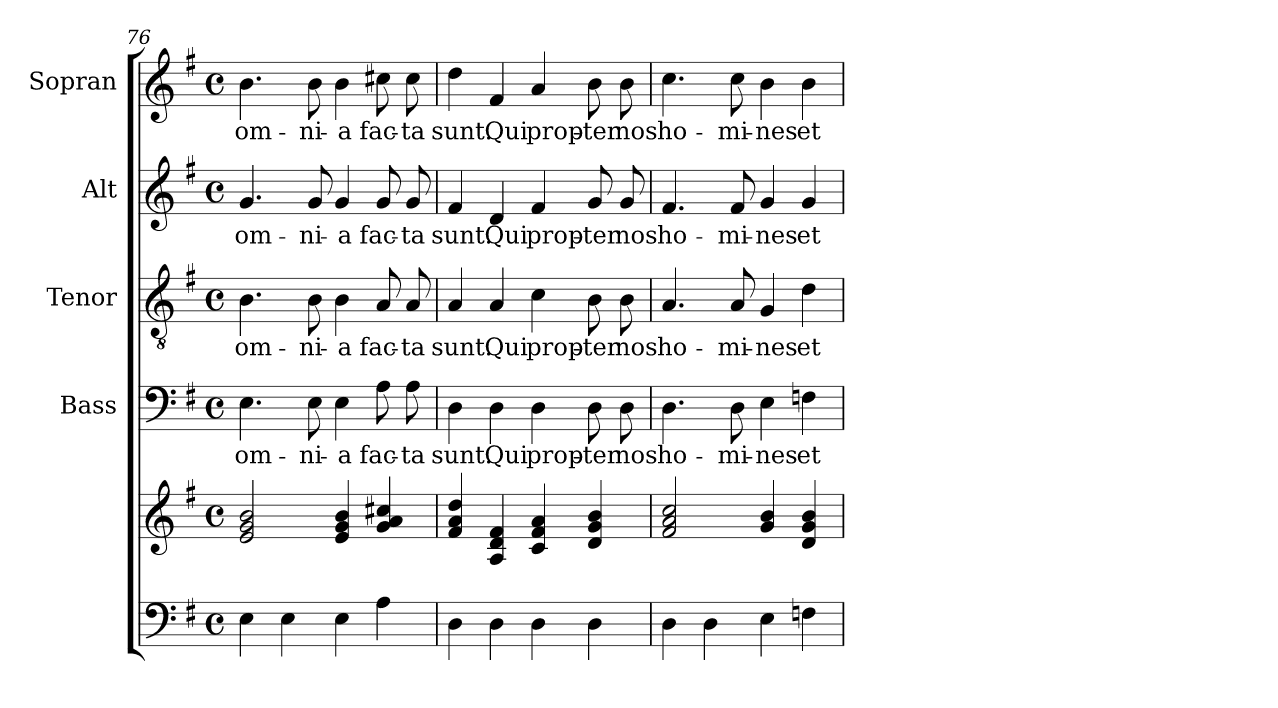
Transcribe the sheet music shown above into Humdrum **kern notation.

**kern	**kern	**kern	**text	**kern	**text	**kern	**text	**kern	**text
*part5	*part5	*part4	*part4	*part3	*part3	*part2	*part2	*part1	*part1
*staff6	*staff5	*staff4	*staff4	*staff3	*staff3	*staff2	*staff2	*staff1	*staff1
*	*	*I"Bass	*	*I"Tenor	*	*I"Alt	*	*I"Sopran	*
*	*	*I'B.	*	*I'T.	*	*I'A.	*	*I'S.	*
*clefF4	*clefG2	*clefF4	*	*clefGv2	*	*clefG2	*	*clefG2	*
*k[f#]	*k[f#]	*k[f#]	*	*k[f#]	*	*k[f#]	*	*k[f#]	*
*G:	*G:	*G:	*	*G:	*	*G:	*	*G:	*
*M4/4	*M4/4	*M4/4	*	*M4/4	*	*M4/4	*	*M4/4	*
*met(c)	*met(c)	*met(c)	*	*met(c)	*	*met(c)	*	*met(c)	*
=76	=76	=76	=76	=76	=76	=76	=76	=76	=76
!	!	!	!LO:LY:b	!	!LO:LY:b	!	!LO:LY:b	!	!LO:LY:b
4E\	2e/ 2g/ 2b/	4.E\	om-	4.B\	om-	4.g/	om-	4.b\	om-
4E\	.	.	.	.	.	.	.	.	.
!	!	!	!LO:LY:b	!	!LO:LY:b	!	!LO:LY:b	!	!LO:LY:b
.	.	8E\	-ni-	8B\	-ni-	8g/	-ni-	8b\	-ni-
!	!	!	!LO:LY:b	!	!LO:LY:b	!	!LO:LY:b	!	!LO:LY:b
4E\	4e/ 4g/ 4b/	4E\	-a	4B\	-a	4g/	-a	4b\	-a
!	!	!	!LO:LY:b	!	!LO:LY:b	!	!LO:LY:b	!	!LO:LY:b
4A\	4g/ 4a/ 4cc#X/	8A\	fac-	8A/	fac-	8g/	fac-	8cc#X\	fac-
!	!	!	!LO:LY:b	!	!LO:LY:b	!	!LO:LY:b	!	!LO:LY:b
.	.	8A\	-ta	8A/	-ta	8g/	-ta	8cc#\	-ta
!!LO:PB:g=z
=77	=77	=77	=77	=77	=77	=77	=77	=77	=77
!	!	!	!LO:LY:b	!	!LO:LY:b	!	!LO:LY:b	!	!LO:LY:b
4D\	4f#/ 4a/ 4dd/	4D\	sunt.	4A/	sunt.	4f#/	sunt.	4dd\	sunt.
!	!	!	!LO:LY:b	!	!LO:LY:b	!	!LO:LY:b	!	!LO:LY:b
4D\	4A/ 4d/ 4f#/	4D\	Qui	4A/	Qui	4d/	Qui	4f#/	Qui
!	!	!	!LO:LY:b	!	!LO:LY:b	!	!LO:LY:b	!	!LO:LY:b
4D\	4c/ 4f#/ 4a/	4D\	prop-	4c\	prop-	4f#/	prop-	4a/	prop-
!	!	!	!LO:LY:b	!	!LO:LY:b	!	!LO:LY:b	!	!LO:LY:b
4D\	4d/ 4g/ 4b/	8D\	-ter	8B\	-ter	8g/	-ter	8b\	-ter
!	!	!	!LO:LY:b	!	!LO:LY:b	!	!LO:LY:b	!	!LO:LY:b
.	.	8D\	nos	8B\	nos	8g/	nos	8b\	nos
=78	=78	=78	=78	=78	=78	=78	=78	=78	=78
!	!	!	!LO:LY:b	!	!LO:LY:b	!	!LO:LY:b	!	!LO:LY:b
4D\	2f#/ 2a/ 2cc/	4.D\	ho-	4.A/	ho-	4.f#/	ho-	4.cc\	ho-
4D\	.	.	.	.	.	.	.	.	.
!	!	!	!LO:LY:b	!	!LO:LY:b	!	!LO:LY:b	!	!LO:LY:b
.	.	8D\	-mi-	8A/	-mi-	8f#/	-mi-	8cc\	-mi-
!	!	!	!LO:LY:b	!	!LO:LY:b	!	!LO:LY:b	!	!LO:LY:b
4E\	4g/ 4b/	4E\	-nes	4G/	-nes	4g/	-nes	4b\	-nes
!	!	!	!LO:LY:b	!	!LO:LY:b	!	!LO:LY:b	!	!LO:LY:b
4Fn\	4d/ 4g/ 4b/	4Fn\	et	4d\	et	4g/	et	4b\	et
=	=	=	=	=	=	=	=	=	=
*-	*-	*-	*-	*-	*-	*-	*-	*-	*-
